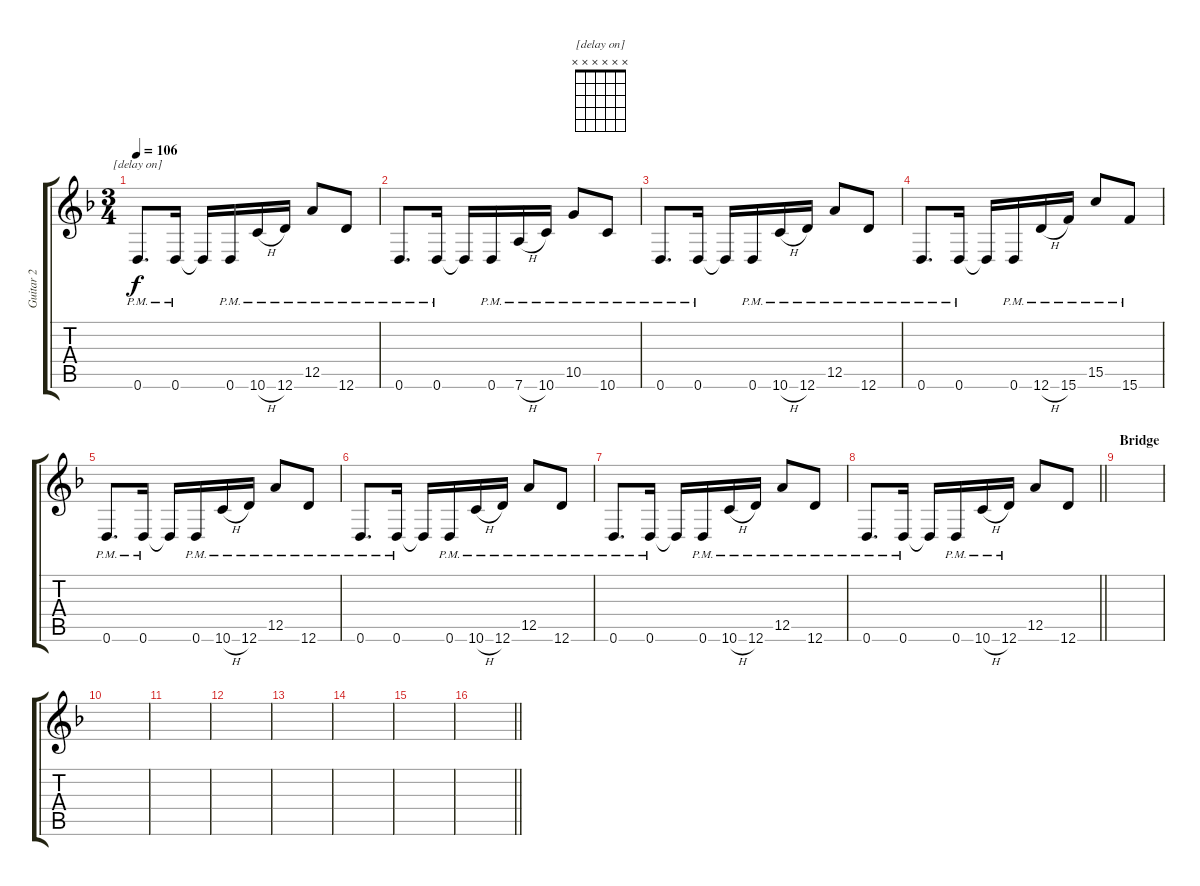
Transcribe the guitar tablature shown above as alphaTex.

\track ("Guitar 2" "Guitar 2") {instrument distortionguitar}
\staff {score tabs}
\tuning (E4 B3 G3 D3 A2 D2) {hide}
\chord ("[delay on]" x x x x x x)
\ts (3 4)
\tempo 106
\clef g2
\ks dminor
0.6{pm}.8{d ch "[delay on]" dy f} 0.6{pm}.16 0.6{t}.16 0.6{pm}.16 10.6{h pm}.16 12.6{pm}.16 12.5{pm}.8 12.6{pm}.8 |
0.6{pm}.8{d} 0.6{pm}.16 0.6{t}.16 0.6{pm}.16 7.6{h pm}.16 10.6{pm}.16 10.5{pm}.8 10.6{pm}.8 |
0.6{pm}.8{d} 0.6{pm}.16 0.6{t}.16 0.6{pm}.16 10.6{h pm}.16 12.6{pm}.16 12.5{pm}.8 12.6{pm}.8 |
0.6{pm}.8{d} 0.6{pm}.16 0.6{t}.16 0.6{pm}.16 12.6{h pm}.16 15.6{pm}.16 15.5{pm}.8 15.6{pm}.8 |
0.6{pm}.8{d} 0.6{pm}.16 0.6{t}.16 0.6{pm}.16 10.6{h pm}.16 12.6{pm}.16 12.5{pm}.8 12.6{pm}.8 |
0.6{pm}.8{d} 0.6{pm}.16 0.6{t}.16 0.6{pm}.16 10.6{h pm}.16 12.6{pm}.16 12.5{pm}.8 12.6{pm}.8 |
0.6{pm}.8{d} 0.6{pm}.16 0.6{t}.16 0.6{pm}.16 10.6{h pm}.16 12.6{pm}.16 12.5{pm}.8 12.6{pm}.8 |
\barLineRight lightlight
0.6{pm}.8{d} 0.6{pm}.16 0.6{t}.16 0.6{pm}.16 10.6{h pm}.16 12.6{pm}.16 12.5.8 12.6.8 |
\section ("" "Bridge")
|
|
|
|
|
|
|
\barLineRight lightlight
